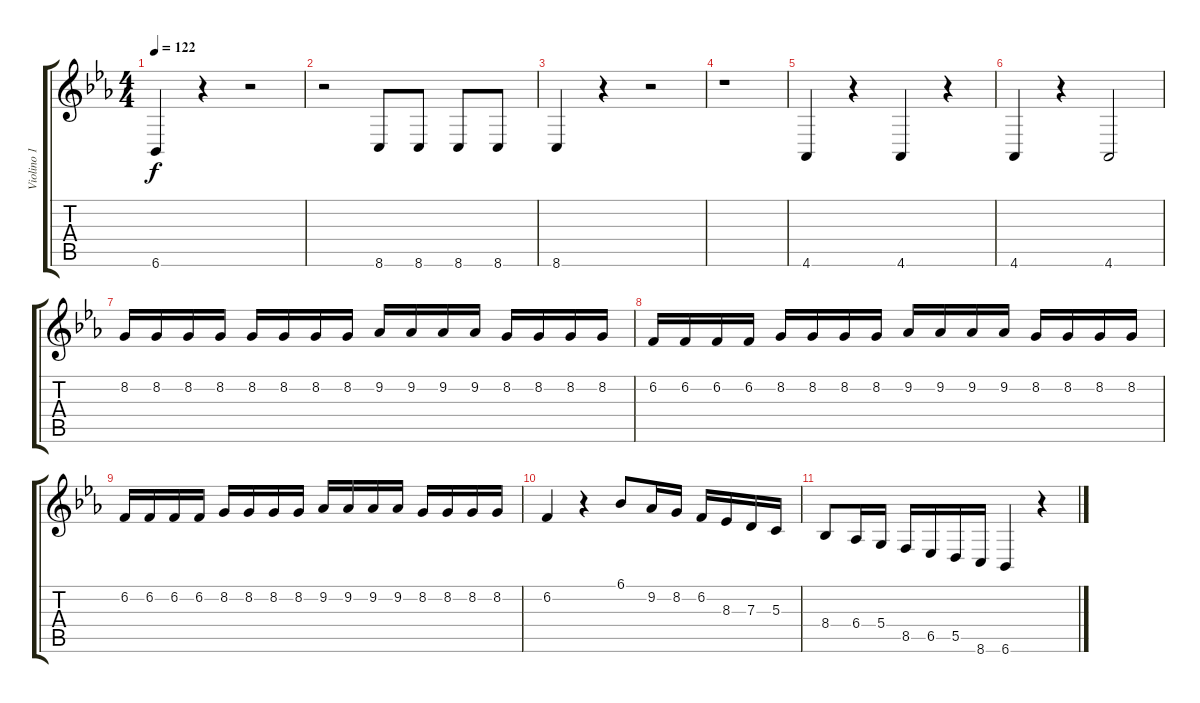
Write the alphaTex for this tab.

\track ("Violino 1" "Violino 1") {instrument violin}
\staff {score tabs}
\tuning (E4 B3 G3 D3 A2 E2) {hide}
\ts (4 4)
\tempo 122
\clef g2
\ks eb
6.6.4{dy f} r.4 r.2 |
r.2 8.6.8 8.6.8 8.6.8 8.6.8 |
8.6.4 r.4 r.2 |
r.1 |
4.6.4 r.4 4.6.4 r.4 |
4.6.4 r.4 4.6.2 |
8.2.16 8.2.16 8.2.16 8.2.16 8.2.16 8.2.16 8.2.16 8.2.16 9.2.16 9.2.16 9.2.16 9.2.16 8.2.16 8.2.16 8.2.16 8.2.16 |
6.2.16 6.2.16 6.2.16 6.2.16 8.2.16 8.2.16 8.2.16 8.2.16 9.2.16 9.2.16 9.2.16 9.2.16 8.2.16 8.2.16 8.2.16 8.2.16 |
6.2.16 6.2.16 6.2.16 6.2.16 8.2.16 8.2.16 8.2.16 8.2.16 9.2.16 9.2.16 9.2.16 9.2.16 8.2.16 8.2.16 8.2.16 8.2.16 |
6.2.4 r.4 6.1.8 9.2.16 8.2.16 6.2.16 8.3.16 7.3.16 5.3.16 |
8.4.8 6.4.16 5.4.16 8.5.16 6.5.16 5.5.16 8.6.16 6.6.4 r.4
